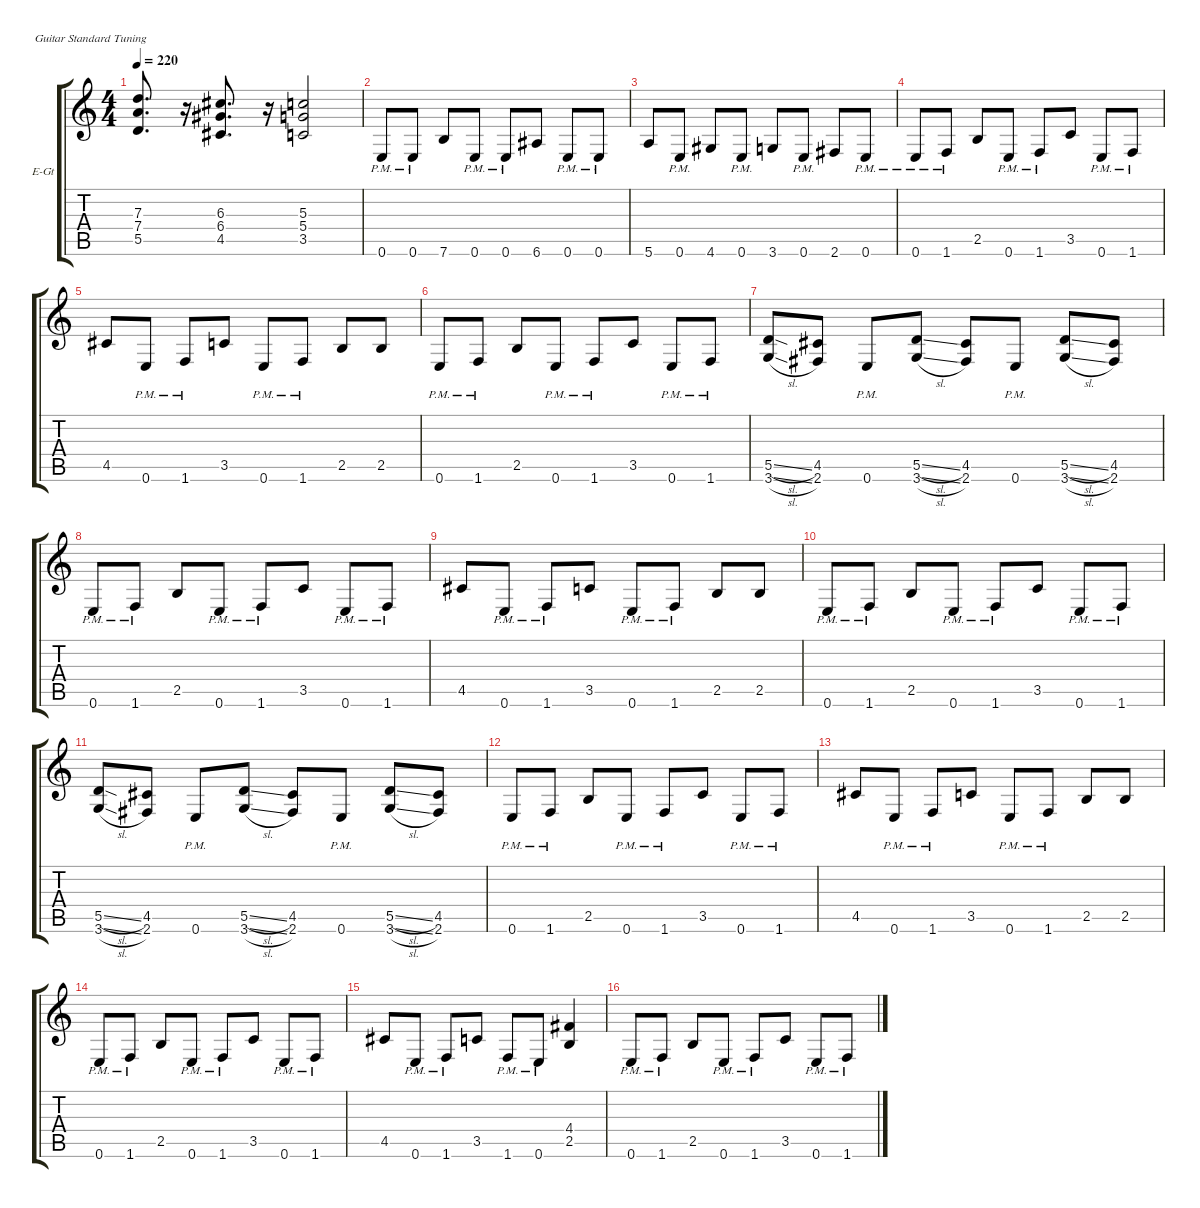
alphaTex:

\hideDynamics
\bracketExtendMode groupsimilarinstruments
\firstSystemTrackNameOrientation horizontal
\otherSystemsTrackNameOrientation horizontal
\track ("James Hetfield" "E-Gt") {multiBarRest instrument distortionguitar}
\staff {score tabs}
\tuning (E4 B3 G3 D3 A2 E2)
\ts (4 4)
\tempo 220
\clef g2
\ks c
(7.3 7.4 5.5).8{d dy fff} r.16 (6.3 6.4 4.5).8{d} r.16 (5.3 5.4 3.5).2 |
0.6{pm}.8 0.6{pm}.8 7.6.8 0.6{pm}.8 0.6{pm}.8 6.6.8 0.6{pm}.8 0.6{pm}.8 |
5.6.8 0.6{pm}.8 4.6.8 0.6{pm}.8 3.6.8 0.6{pm}.8 2.6.8 0.6{pm}.8 |
0.6{pm}.8 1.6{pm}.8 2.5.8 0.6{pm}.8 1.6{pm}.8 3.5.8 0.6{pm}.8 1.6{pm}.8 |
4.5.8 0.6{pm}.8 1.6{pm}.8 3.5.8 0.6{pm}.8 1.6{pm}.8 2.5.8 2.5.8 |
0.6{pm}.8 1.6{pm}.8 2.5.8 0.6{pm}.8 1.6{pm}.8 3.5.8 0.6{pm}.8 1.6{pm}.8 |
(5.5{sl} 3.6{sl}).8 (4.5 2.6).8 0.6{pm}.8{dy f} (5.5{sl} 3.6{sl}).8{dy fff} (4.5 2.6).8 0.6{pm}.8{dy f} (5.5{sl} 3.6{sl}).8{dy fff} (4.5 2.6).8 |
0.6{pm}.8 1.6{pm}.8 2.5.8 0.6{pm}.8 1.6{pm}.8 3.5.8 0.6{pm}.8 1.6{pm}.8 |
4.5.8 0.6{pm}.8 1.6{pm}.8 3.5.8 0.6{pm}.8 1.6{pm}.8 2.5.8 2.5.8 |
0.6{pm}.8 1.6{pm}.8 2.5.8 0.6{pm}.8 1.6{pm}.8 3.5.8 0.6{pm}.8 1.6{pm}.8 |
(5.5{sl} 3.6{sl}).8 (4.5 2.6).8 0.6{pm}.8{dy f} (5.5{sl} 3.6{sl}).8{dy fff} (4.5 2.6).8 0.6{pm}.8{dy f} (5.5{sl} 3.6{sl}).8{dy fff} (4.5 2.6).8 |
0.6{pm}.8 1.6{pm}.8 2.5.8 0.6{pm}.8 1.6{pm}.8 3.5.8 0.6{pm}.8 1.6{pm}.8 |
4.5.8 0.6{pm}.8 1.6{pm}.8 3.5.8 0.6{pm}.8 1.6{pm}.8 2.5.8 2.5.8 |
0.6{pm}.8 1.6{pm}.8 2.5.8 0.6{pm}.8 1.6{pm}.8 3.5.8 0.6{pm}.8 1.6{pm}.8 |
4.5.8 0.6{pm}.8 1.6{pm}.8 3.5.8 1.6{pm}.8 0.6{pm}.8 (4.4 2.5).4 |
0.6{pm}.8 1.6{pm}.8 2.5.8 0.6{pm}.8 1.6{pm}.8 3.5.8 0.6{pm}.8 1.6{pm}.8
